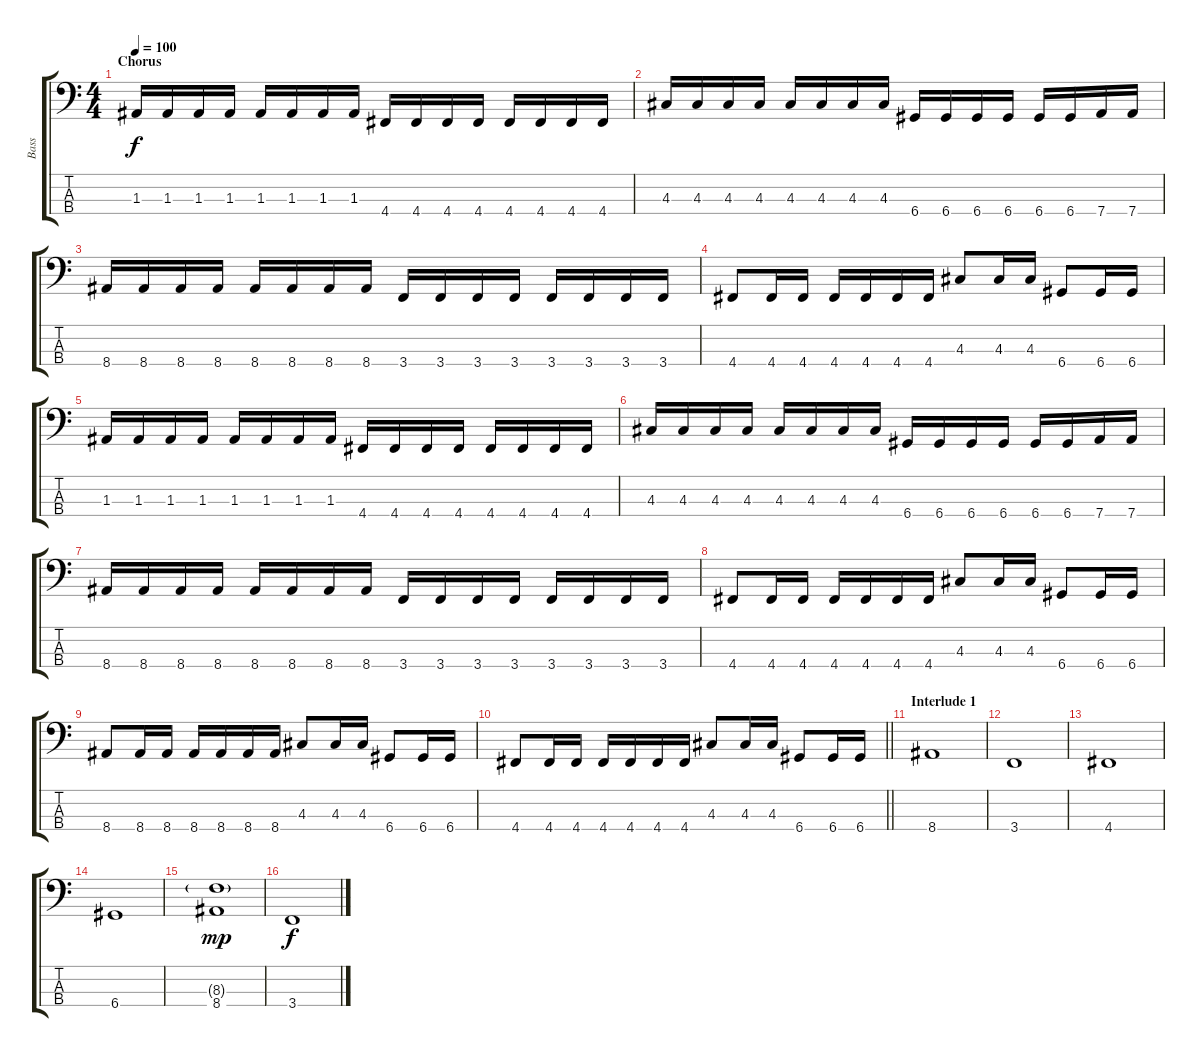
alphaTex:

\track ("Bass" "Bass") {instrument electricbassfinger}
\staff {score tabs}
\tuning (G2 D2 A1 D1) {hide}
\ts (4 4)
\section ("" "Chorus")
\tempo 100
\clef f4
\ks c
1.3.16{dy f} 1.3.16 1.3.16 1.3.16 1.3.16 1.3.16 1.3.16 1.3.16 4.4.16 4.4.16 4.4.16 4.4.16 4.4.16 4.4.16 4.4.16 4.4.16 |
4.3.16 4.3.16 4.3.16 4.3.16 4.3.16 4.3.16 4.3.16 4.3.16 6.4.16 6.4.16 6.4.16 6.4.16 6.4.16 6.4.16 7.4.16 7.4.16 |
8.4.16 8.4.16 8.4.16 8.4.16 8.4.16 8.4.16 8.4.16 8.4.16 3.4.16 3.4.16 3.4.16 3.4.16 3.4.16 3.4.16 3.4.16 3.4.16 |
4.4.8 4.4.16 4.4.16 4.4.16 4.4.16 4.4.16 4.4.16 4.3.8 4.3.16 4.3.16 6.4.8 6.4.16 6.4.16 |
1.3.16 1.3.16 1.3.16 1.3.16 1.3.16 1.3.16 1.3.16 1.3.16 4.4.16 4.4.16 4.4.16 4.4.16 4.4.16 4.4.16 4.4.16 4.4.16 |
4.3.16 4.3.16 4.3.16 4.3.16 4.3.16 4.3.16 4.3.16 4.3.16 6.4.16 6.4.16 6.4.16 6.4.16 6.4.16 6.4.16 7.4.16 7.4.16 |
8.4.16 8.4.16 8.4.16 8.4.16 8.4.16 8.4.16 8.4.16 8.4.16 3.4.16 3.4.16 3.4.16 3.4.16 3.4.16 3.4.16 3.4.16 3.4.16 |
4.4.8 4.4.16 4.4.16 4.4.16 4.4.16 4.4.16 4.4.16 4.3.8 4.3.16 4.3.16 6.4.8 6.4.16 6.4.16 |
8.4.8 8.4.16 8.4.16 8.4.16 8.4.16 8.4.16 8.4.16 4.3.8 4.3.16 4.3.16 6.4.8 6.4.16 6.4.16 |
\barLineRight lightlight
4.4.8 4.4.16 4.4.16 4.4.16 4.4.16 4.4.16 4.4.16 4.3.8 4.3.16 4.3.16 6.4.8 6.4.16 6.4.16 |
\section ("" "Interlude 1")
8.4.1 |
3.4.1 |
4.4.1 |
6.4.1 |
(8.3{g} 8.4).1{dy mp} |
3.4.1{dy f}
